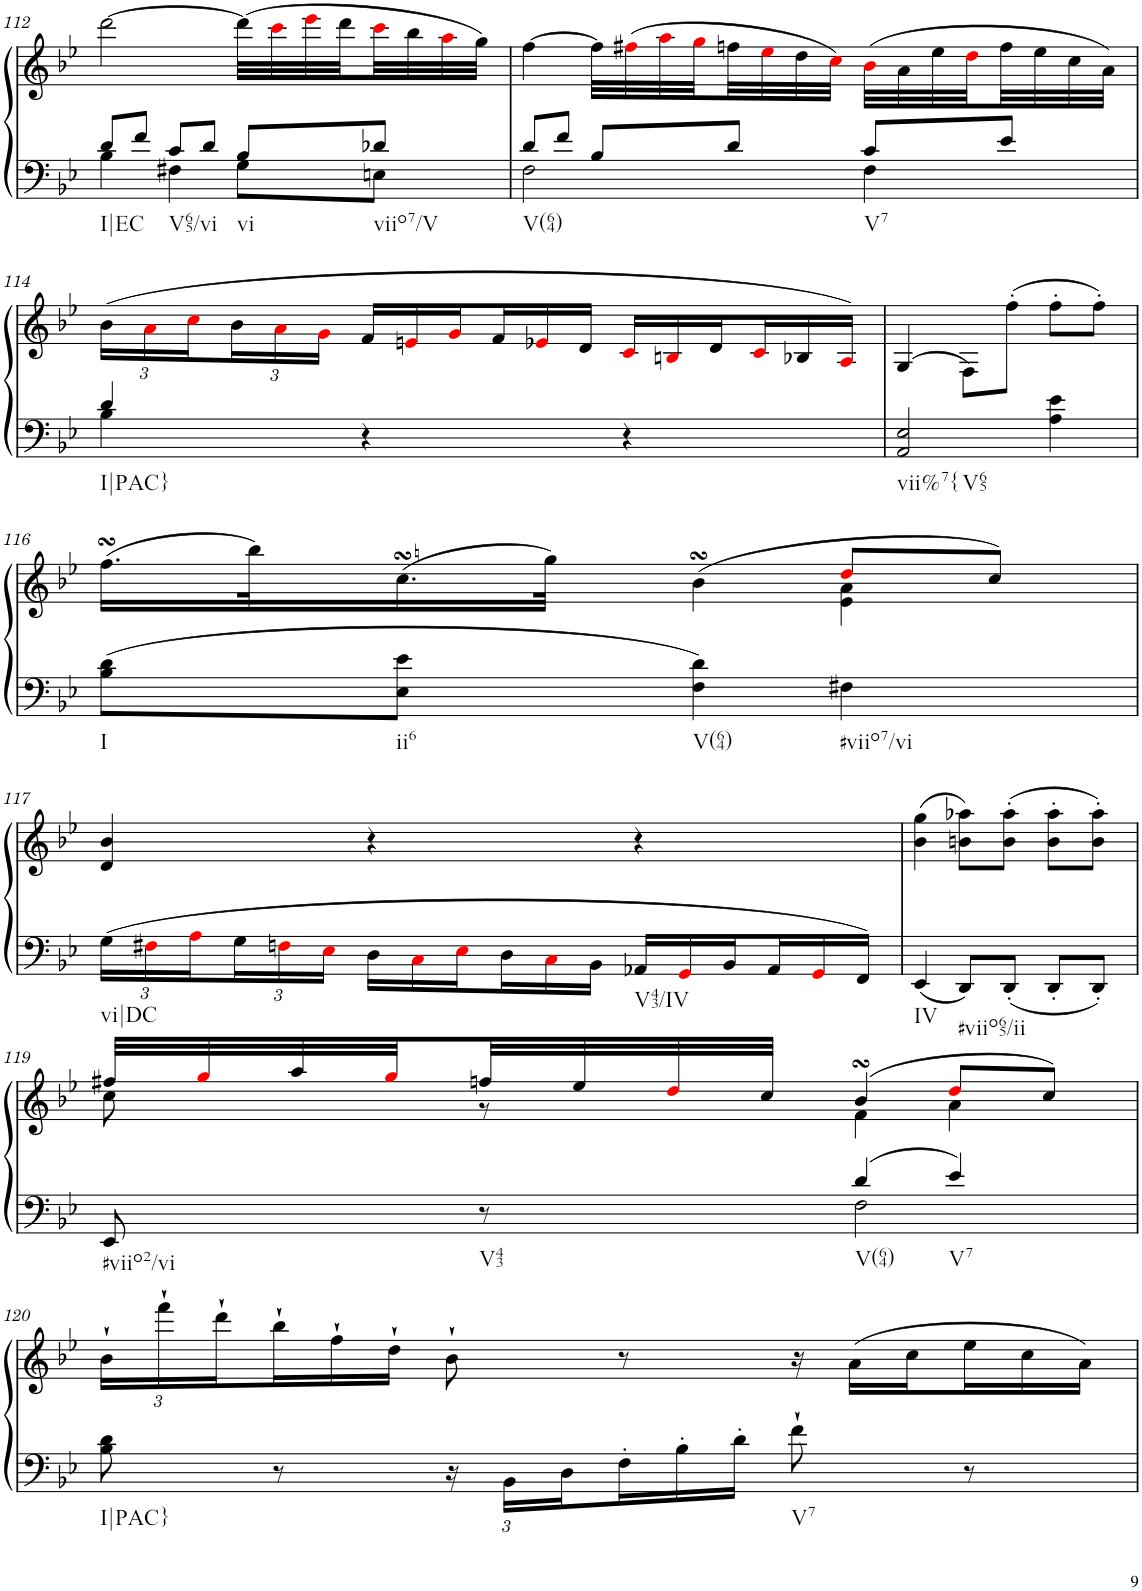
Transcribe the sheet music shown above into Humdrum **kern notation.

**kern	**kern
*part1	*part1
*staff2	*staff1
*I"unbenannt2	*
!!LO:PB:g=z
*clefF4	*clefG2
*k[b-e-]	*k[b-e-]
*M3/4	*M3/4
=112	=112
*^	*
!LO:TX:b:t=I|EC	!	!
8d/L	4B-\	[2ddd\
8f/J	.	.
!LO:TX:b:t=V65/vi	!	!
8c/L	4F#X\	.
8d/J	.	.
!LO:TX:b:t=vi	!	!
8B-/L	8G\L	(32ddd\LLL]
.	.	32ccci\
.	.	32eee-i\
.	.	32ddd\
!LO:TX:b:t=viio7/V	!	!
8d-X/J	8En\J	32ccci\
.	.	32bb-\
.	.	32aai\
.	.	32gg\JJJ)
=113	=113	=113
!LO:TX:b:t=V(64)	!	!
8d/L	2F\	[4ff\
8f/J	.	.
8B-/L	.	32ff\LLL]
.	.	(32ff#Xi\
.	.	32aai\
.	.	32ggi\
8d/J	.	32ffn\
.	.	32ee-i\
.	.	32dd\
.	.	32cci\JJJ)
!LO:TX:b:t=V7	!	!
8c/L	4F\	(32b-i\LLL
.	.	32a\
.	.	32ee-\
.	.	32ddi\
8e-/J	.	32ff\
.	.	32ee-\
.	.	32cc\
.	.	32a\JJJ)
!!LO:LB:g=z
=114	=114	=114
*	*	*Xbrackettup
!LO:TX:b:t=I|PAC}	!	!
4d/	4B-\	(24b-\LL
.	.	24ai\
.	.	24cci\
.	.	24b-\
.	.	24ai\
.	.	24gi\JJ
*	*	*Xtuplet
4r	2ryy	24f/LL
.	.	24eni/
.	.	24gi/
.	.	24f/
.	.	24e-Xi/
.	.	24d/JJ
4r	.	24ci/LL
.	.	24Bni/
.	.	24d/
.	.	24ci/
.	.	24B-X/
.	.	24Ai/JJ)
*v	*v	*
=115	=115
!LO:TX:b:t=vii%7{	!
!LO:TX:b:t=V65	!
2AA/ 2E-/	(4G/
.	8F\L)
.	(8ff'\J
4A\ 4e-\	8ff'\L
.	8ff'\J)
!!LO:LB:g=z
=116	=116
*	*^
!LO:TX:b:t=I	!	!
8B-\ 8d\L	(16.ffsSSS\LL	2ryy
.	32bb-\K)	.
!LO:TX:b:t=ii6	!	!
8E-\ 8e-\J	(16.ccsSSS\	.
.	32gg\JJk)	.
!LO:TX:b:t=V(64)	!	!
4F\ 4d\	(4b-sSSs\	.
!LO:TX:b:t=#viio7/vi	!	!
4F#X\	8ddi/L	4e-\ 4a\
.	8cc/J)	.
*	*v	*v
!!LO:LB:g=z
=117	=117
*Xbrackettup	*
!LO:TX:b:t=vi|DC	!
24G\LL	4d/ 4b-/
24F#Xi\	.
24Ai\	.
24G\	.
24Fni\	.
24E-i\JJ	.
*Xtuplet	*
24D\LL	4r
24Ci\	.
24E-i\	.
24D\	.
24Ci\	.
24BB-\JJ	.
!LO:TX:b:t=V43/IV	!
24AA-X/LL	4r
24GGi/	.
24BB-/	.
24AA-/	.
24GGi/	.
24FF/JJ	.
=118	=118
!LO:TX:b:t=IV	!
4EE-/	(4b-\ 4gg\
!LO:TX:b:t=#viio65/ii	!
8DD/L	8bn\ 8aa-X\L)
8DD'/J	(8b\' 8aa-\'J
8DD'/L	8b\' 8aa-\'L
8DD'/J	8b\' 8aa-\'J)
!!LO:LB:g=z
=119	=119
*^	*^
!LO:TX:b:t=#viio2/vi	!	!	!
8EE-/	4ryy	32ff#X/LLL	8cc\
.	.	32ggi/	.
.	.	32aa/	.
.	.	32ggi/	.
!LO:TX:b:t=V43	!	!	!
8r	.	32ffn/	8r
.	.	32ee-/	.
.	.	32ddi/	.
.	.	32cc/JJJ	.
!LO:TX:b:t=V(64)	!	!	!
4d/	2F\	(4b-sSSs/	4f\
!LO:TX:b:t=V7	!	!	!
4e-/	.	8ddi/L	4a\
.	.	8cc/J)	.
*v	*v	*	*
*	*v	*v
!!LO:LB:g=z
=120	=120
*	*tuplet
!LO:TX:b:t=I|PAC}	!
8B-\ 8d\	24b-`\LL
.	24fff`\
.	24ddd`\
*	*Xtuplet
8r	24bb-`\
.	24ff`\
.	24dd`\JJ
*tuplet	*
24r	8b-`\
24BB-\LL	.
24D\	.
*Xtuplet	*
24F'\	8r
24B-'\	.
24d'\JJ	.
!LO:TX:b:t=V7	!
8f`\	24r
.	(24a\LL
.	24cc\
8r	24ee-\
.	24cc\
.	24a\JJ)
=	=
*-	*-
